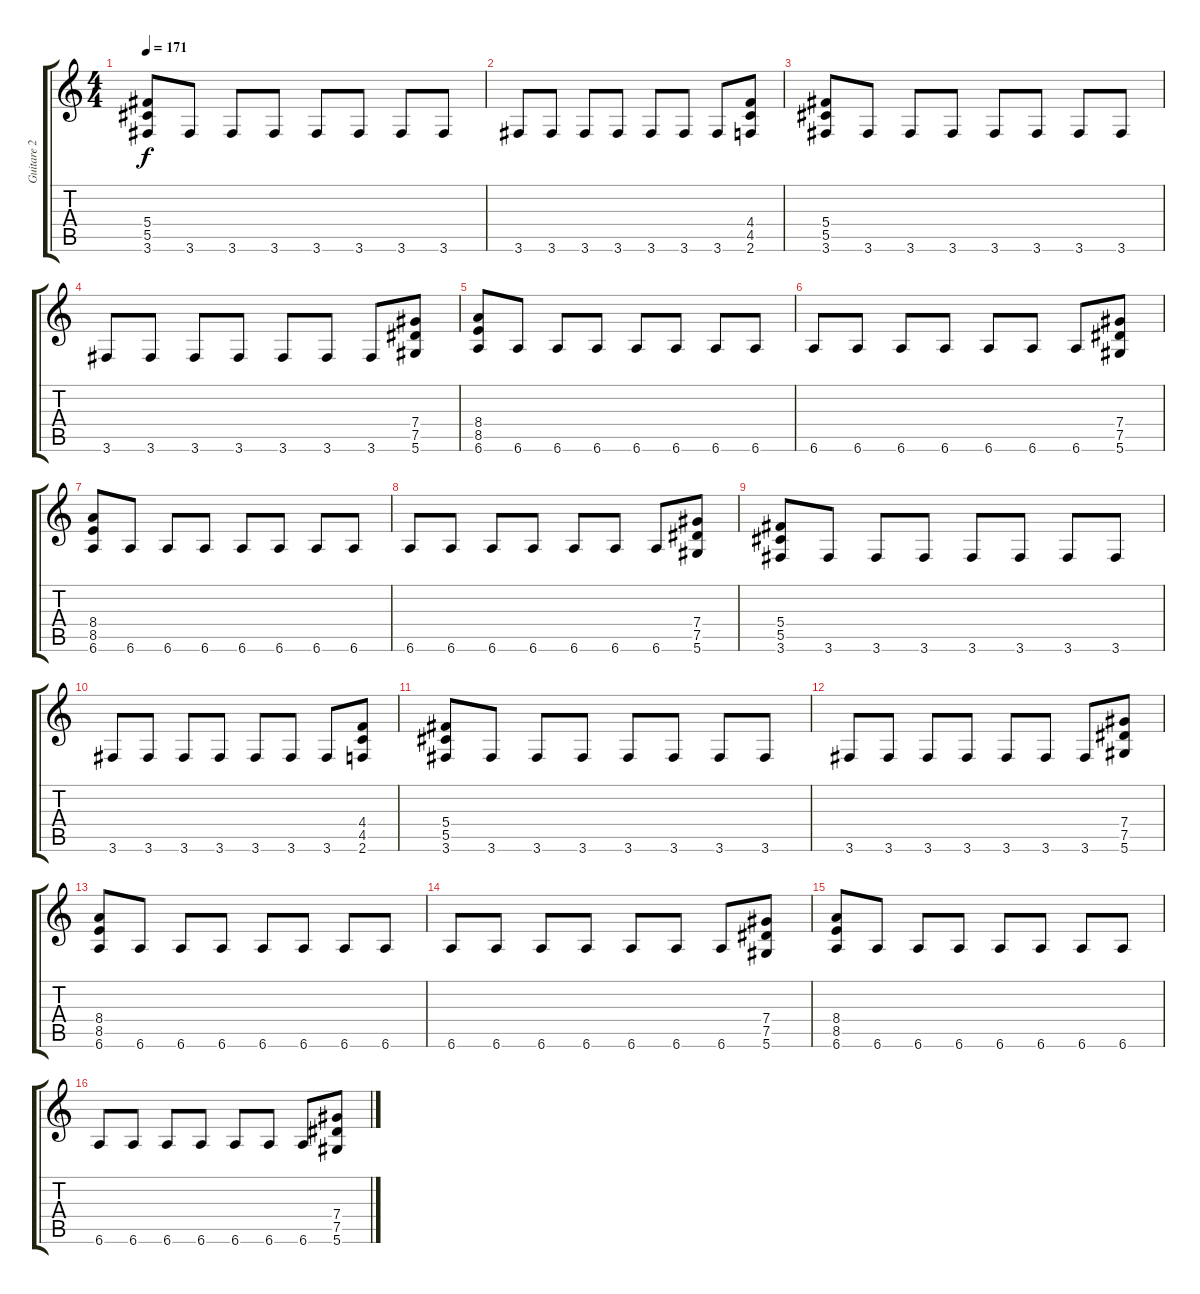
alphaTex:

\track ("Guitare 2" "Guitare 2") {instrument distortionguitar}
\staff {score tabs}
\tuning (Eb4 Bb3 Gb3 Db3 Ab2 Eb2) {hide}
\ts (4 4)
\tempo 171
\clef g2
\ks c
(5.4 5.5 3.6).8{dy f} 3.6.8 3.6.8 3.6.8 3.6.8 3.6.8 3.6.8 3.6.8 |
3.6.8 3.6.8 3.6.8 3.6.8 3.6.8 3.6.8 3.6.8 (4.4 4.5 2.6).8 |
(5.4 5.5 3.6).8 3.6.8 3.6.8 3.6.8 3.6.8 3.6.8 3.6.8 3.6.8 |
3.6.8 3.6.8 3.6.8 3.6.8 3.6.8 3.6.8 3.6.8 (7.4 7.5 5.6).8 |
(8.4 8.5 6.6).8 6.6.8 6.6.8 6.6.8 6.6.8 6.6.8 6.6.8 6.6.8 |
6.6.8 6.6.8 6.6.8 6.6.8 6.6.8 6.6.8 6.6.8 (7.4 7.5 5.6).8 |
(8.4 8.5 6.6).8 6.6.8 6.6.8 6.6.8 6.6.8 6.6.8 6.6.8 6.6.8 |
6.6.8 6.6.8 6.6.8 6.6.8 6.6.8 6.6.8 6.6.8 (7.4 7.5 5.6).8 |
(5.4 5.5 3.6).8 3.6.8 3.6.8 3.6.8 3.6.8 3.6.8 3.6.8 3.6.8 |
3.6.8 3.6.8 3.6.8 3.6.8 3.6.8 3.6.8 3.6.8 (4.4 4.5 2.6).8 |
(5.4 5.5 3.6).8 3.6.8 3.6.8 3.6.8 3.6.8 3.6.8 3.6.8 3.6.8 |
3.6.8 3.6.8 3.6.8 3.6.8 3.6.8 3.6.8 3.6.8 (7.4 7.5 5.6).8 |
(8.4 8.5 6.6).8 6.6.8 6.6.8 6.6.8 6.6.8 6.6.8 6.6.8 6.6.8 |
6.6.8 6.6.8 6.6.8 6.6.8 6.6.8 6.6.8 6.6.8 (7.4 7.5 5.6).8 |
(8.4 8.5 6.6).8 6.6.8 6.6.8 6.6.8 6.6.8 6.6.8 6.6.8 6.6.8 |
6.6.8 6.6.8 6.6.8 6.6.8 6.6.8 6.6.8 6.6.8 (7.4 7.5 5.6).8
